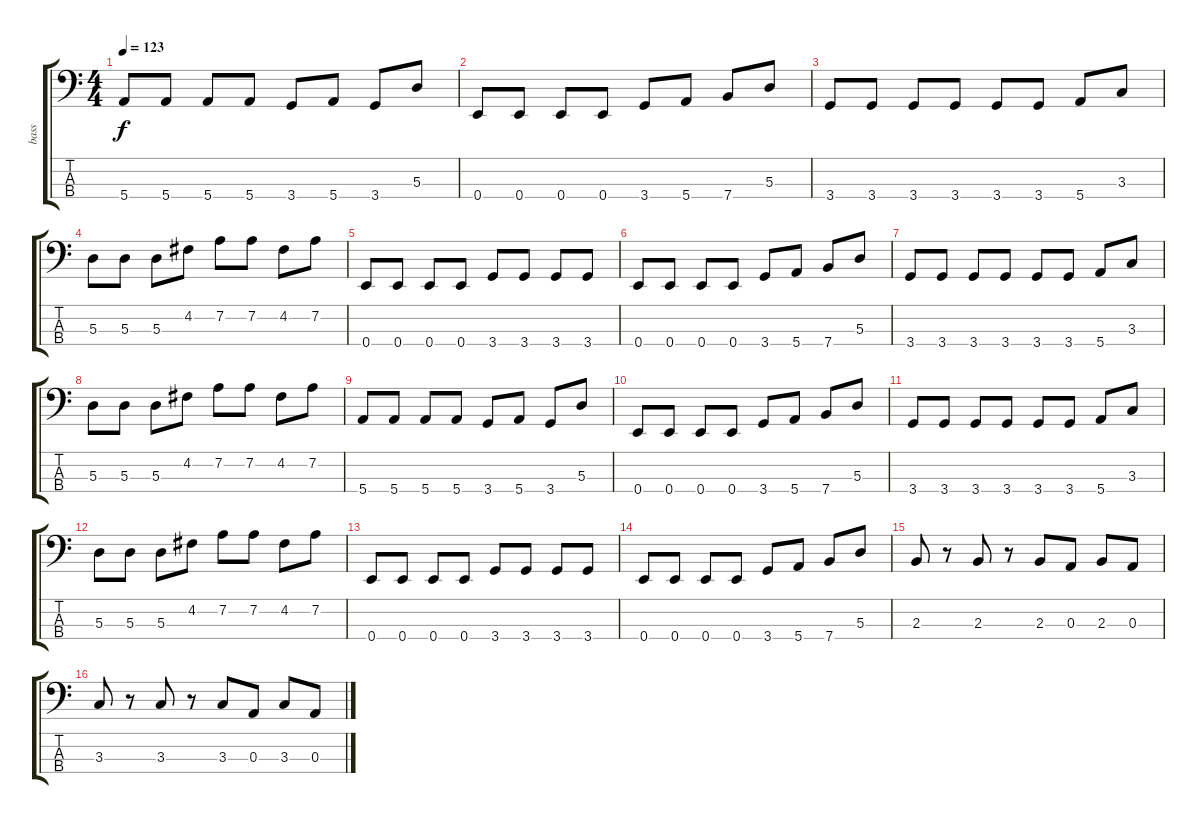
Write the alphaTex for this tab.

\track ("bass" "bass") {instrument electricbassfinger}
\staff {score tabs}
\tuning (G2 D2 A1 E1) {hide}
\ts (4 4)
\tempo 123
\clef f4
\ks c
5.4.8{dy f} 5.4.8 5.4.8 5.4.8 3.4.8 5.4.8 3.4.8 5.3.8 |
0.4.8 0.4.8 0.4.8 0.4.8 3.4.8 5.4.8 7.4.8 5.3.8 |
3.4.8 3.4.8 3.4.8 3.4.8 3.4.8 3.4.8 5.4.8 3.3.8 |
5.3.8 5.3.8 5.3.8 4.2.8 7.2.8 7.2.8 4.2.8 7.2.8 |
0.4.8 0.4.8 0.4.8 0.4.8 3.4.8 3.4.8 3.4.8 3.4.8 |
0.4.8 0.4.8 0.4.8 0.4.8 3.4.8 5.4.8 7.4.8 5.3.8 |
3.4.8 3.4.8 3.4.8 3.4.8 3.4.8 3.4.8 5.4.8 3.3.8 |
5.3.8 5.3.8 5.3.8 4.2.8 7.2.8 7.2.8 4.2.8 7.2.8 |
5.4.8 5.4.8 5.4.8 5.4.8 3.4.8 5.4.8 3.4.8 5.3.8 |
0.4.8 0.4.8 0.4.8 0.4.8 3.4.8 5.4.8 7.4.8 5.3.8 |
3.4.8 3.4.8 3.4.8 3.4.8 3.4.8 3.4.8 5.4.8 3.3.8 |
5.3.8 5.3.8 5.3.8 4.2.8 7.2.8 7.2.8 4.2.8 7.2.8 |
0.4.8 0.4.8 0.4.8 0.4.8 3.4.8 3.4.8 3.4.8 3.4.8 |
0.4.8 0.4.8 0.4.8 0.4.8 3.4.8 5.4.8 7.4.8 5.3.8 |
2.3.8 r.8 2.3.8 r.8 2.3.8 0.3.8 2.3.8 0.3.8 |
3.3.8 r.8 3.3.8 r.8 3.3.8 0.3.8 3.3.8 0.3.8
